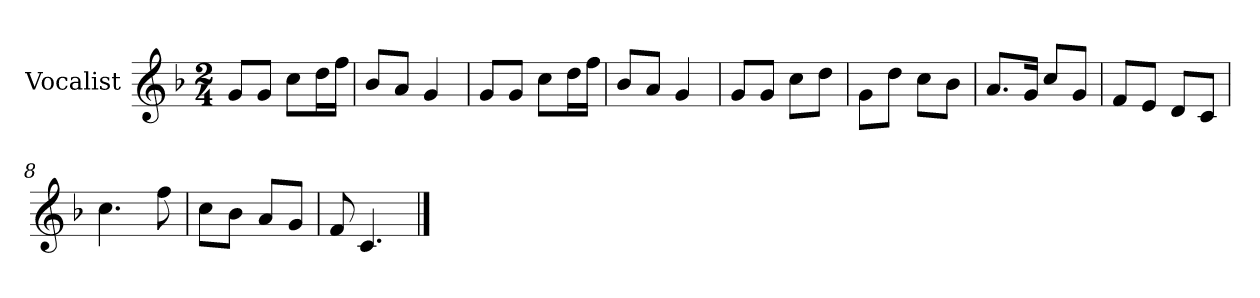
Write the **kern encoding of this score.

**kern
*part1
*staff1
*I"Vocalist
*k[b-]
*F:
*M2/4
=
8gL
8gJ
8ccL
16ddL
16ffJJ
=1
8b-L
8aJ
4g
=2
8gL
8gJ
8ccL
16ddL
16ffJJ
=3
8b-L
8aJ
4g
=4
8gL
8gJ
8ccL
8ddJ
=5
8gL
8ddJ
8ccL
8b-J
=6
8.aL
16gJk
8ccL
8gJ
=7
8fL
8eJ
8dL
8cJ
=8
4.cc
8ff
=9
8ccL
8b-J
8aL
8gJ
=10
8f
4.c
==
*-
